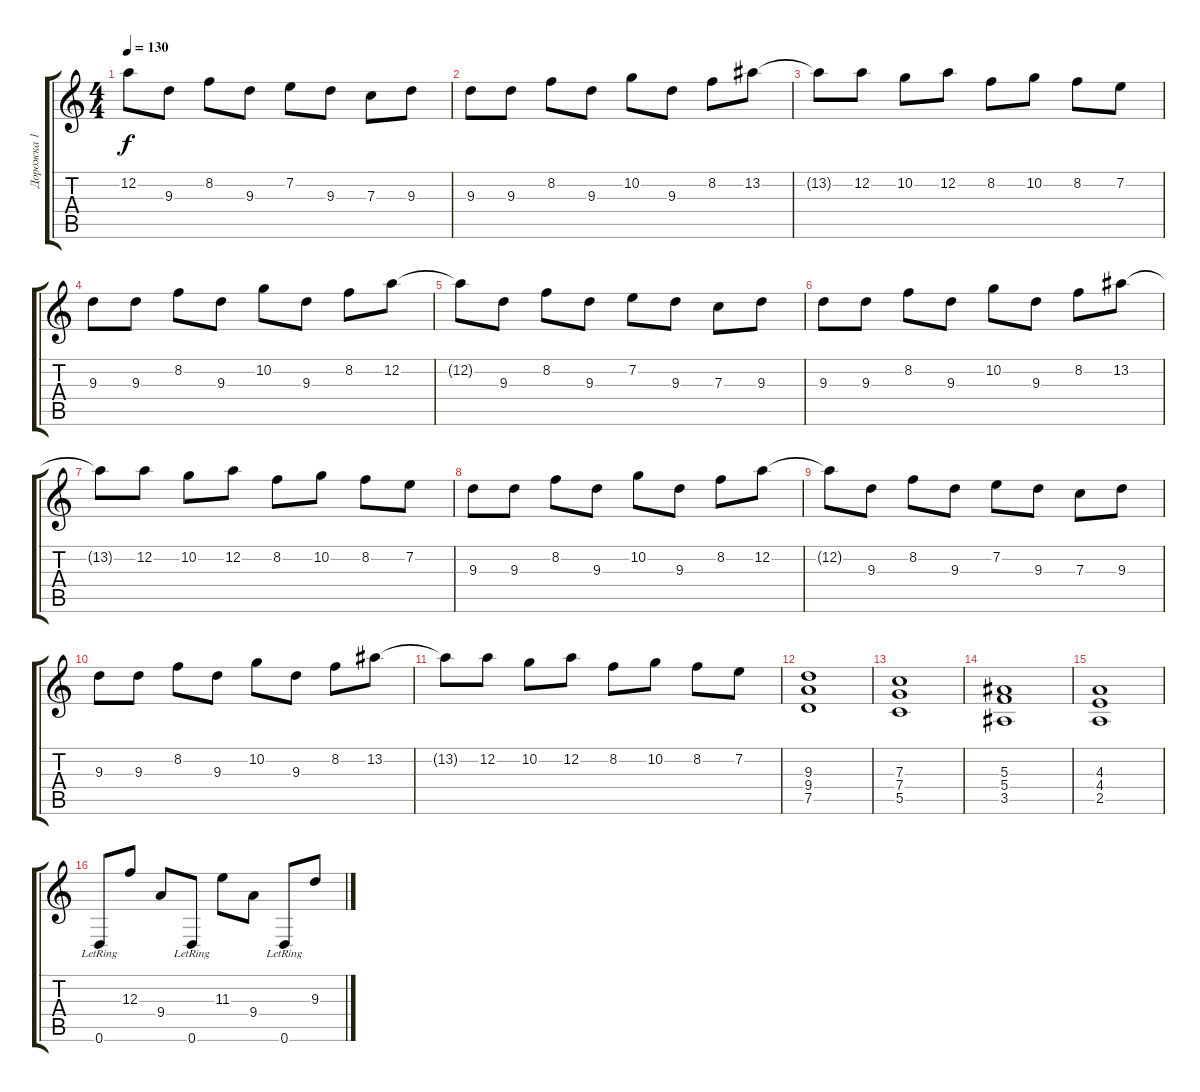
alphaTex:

\track ("Дорожка 1" "Дорожка 1") {instrument acousticguitarnylon}
\staff {score tabs}
\tuning (D4 A3 F3 C3 G2 D2) {hide}
\ts (4 4)
\tempo 130
\clef g2
\ks c
12.2{t}.8{dy f} 9.3.8 8.2.8 9.3.8 7.2.8 9.3.8 7.3.8 9.3.8 |
9.3.8 9.3.8 8.2.8 9.3.8 10.2.8 9.3.8 8.2.8 13.2.8 |
13.2{t}.8 12.2.8 10.2.8 12.2.8 8.2.8 10.2.8 8.2.8 7.2.8 |
9.3.8 9.3.8 8.2.8 9.3.8 10.2.8 9.3.8 8.2.8 12.2.8 |
12.2{t}.8 9.3.8 8.2.8 9.3.8 7.2.8 9.3.8 7.3.8 9.3.8 |
9.3.8 9.3.8 8.2.8 9.3.8 10.2.8 9.3.8 8.2.8 13.2.8 |
13.2{t}.8 12.2.8 10.2.8 12.2.8 8.2.8 10.2.8 8.2.8 7.2.8 |
9.3.8 9.3.8 8.2.8 9.3.8 10.2.8 9.3.8 8.2.8 12.2.8 |
12.2{t}.8 9.3.8 8.2.8 9.3.8 7.2.8 9.3.8 7.3.8 9.3.8 |
9.3.8 9.3.8 8.2.8 9.3.8 10.2.8 9.3.8 8.2.8 13.2.8 |
13.2{t}.8 12.2.8 10.2.8 12.2.8 8.2.8 10.2.8 8.2.8 7.2.8 |
(9.3 9.4 7.5).1 |
(7.3 7.4 5.5).1 |
(5.3 5.4 3.5).1 |
(4.3 4.4 2.5).1 |
0.6{lr}.8 12.3.8 9.4.8 0.6{lr}.8 11.3.8 9.4.8 0.6{lr}.8 9.3.8
